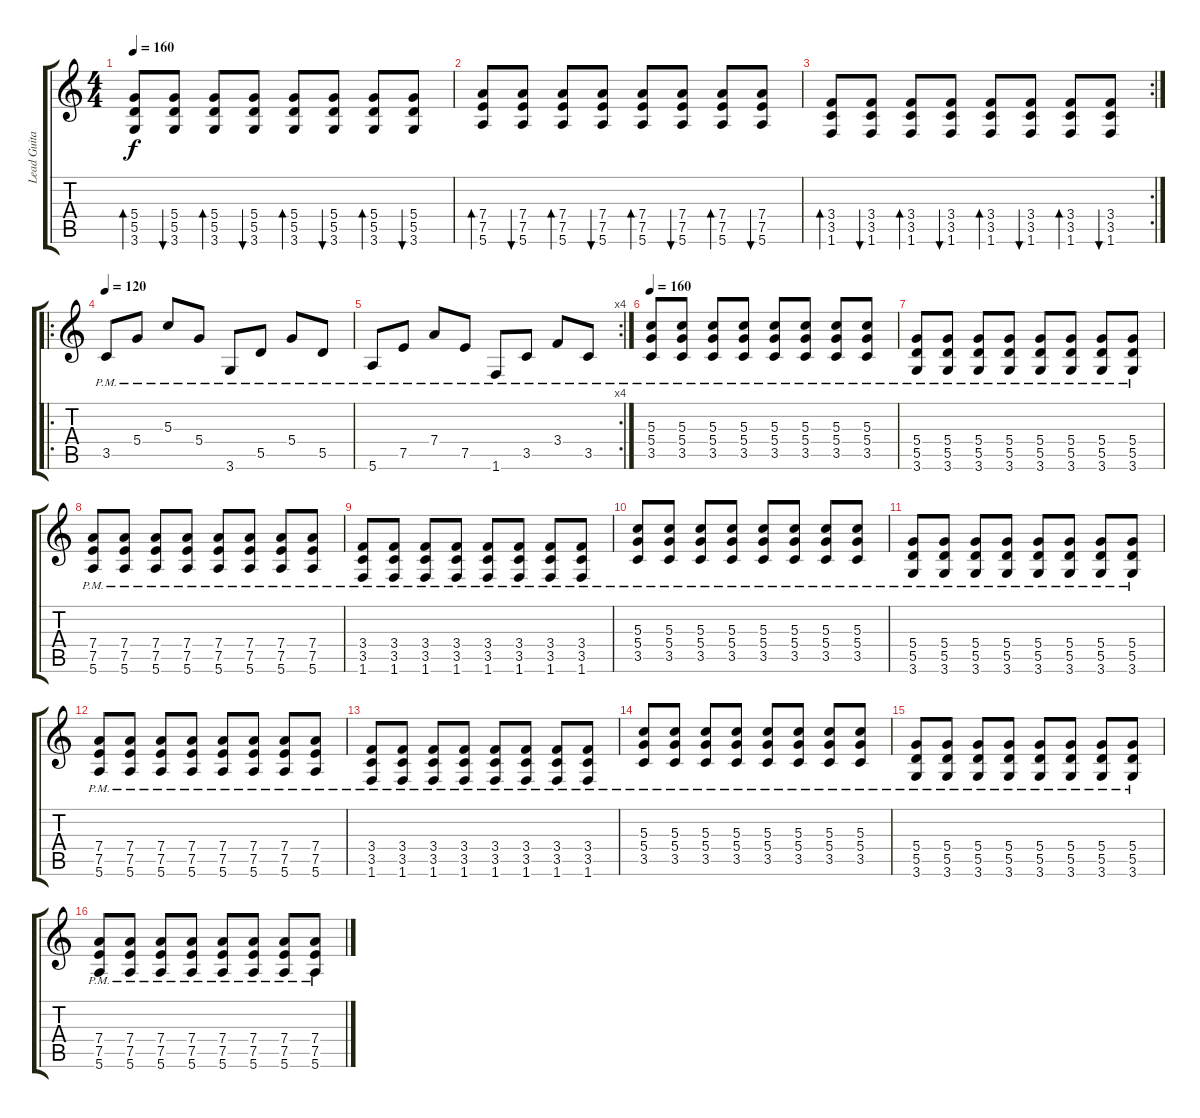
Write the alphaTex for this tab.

\track ("Lead Guitar" "Lead Guita") {instrument distortionguitar}
\staff {score tabs}
\tuning (E4 B3 G3 D3 A2 E2) {hide}
\ts (4 4)
\tempo 160
\clef g2
\ks c
(5.4 5.5 3.6).8{bd 30 dy f} (5.4 5.5 3.6).8{bu 30} (5.4 5.5 3.6).8{bd 30} (5.4 5.5 3.6).8{bu 30} (5.4 5.5 3.6).8{bd 30} (5.4 5.5 3.6).8{bu 30} (5.4 5.5 3.6).8{bd 30} (5.4 5.5 3.6).8{bu 30} |
(7.4 7.5 5.6).8{bd 30} (7.4 7.5 5.6).8{bu 30} (7.4 7.5 5.6).8{bd 30} (7.4 7.5 5.6).8{bu 30} (7.4 7.5 5.6).8{bd 30} (7.4 7.5 5.6).8{bu 30} (7.4 7.5 5.6).8{bd 30} (7.4 7.5 5.6).8{bu 30} |
\rc 2
(3.4 3.5 1.6).8{bd 30} (3.4 3.5 1.6).8{bu 30} (3.4 3.5 1.6).8{bd 30} (3.4 3.5 1.6).8{bu 30} (3.4 3.5 1.6).8{bd 30} (3.4 3.5 1.6).8{bu 30} (3.4 3.5 1.6).8{bd 30} (3.4 3.5 1.6).8{bu 30} |
\ro
\tempo 120
3.5{pm}.8{instrument acousticguitarsteel} 5.4{pm}.8 5.3{pm}.8 5.4{pm}.8 3.6{pm}.8 5.5{pm}.8 5.4{pm}.8 5.5{pm}.8 |
\rc 4
5.6{pm}.8 7.5{pm}.8 7.4{pm}.8 7.5{pm}.8 1.6{pm}.8 3.5{pm}.8 3.4{pm}.8 3.5{pm}.8 |
\tempo 160
(5.3{pm} 5.4{pm} 3.5{pm}).8{instrument distortionguitar} (5.3{pm} 5.4{pm} 3.5{pm}).8 (5.3{pm} 5.4{pm} 3.5{pm}).8 (5.3{pm} 5.4{pm} 3.5{pm}).8 (5.3{pm} 5.4{pm} 3.5{pm}).8 (5.3{pm} 5.4{pm} 3.5{pm}).8 (5.3{pm} 5.4{pm} 3.5{pm}).8 (5.3{pm} 5.4{pm} 3.5{pm}).8 |
(5.4{pm} 5.5{pm} 3.6{pm}).8 (5.4{pm} 5.5{pm} 3.6{pm}).8 (5.4{pm} 5.5{pm} 3.6{pm}).8 (5.4{pm} 5.5{pm} 3.6{pm}).8 (5.4{pm} 5.5{pm} 3.6{pm}).8 (5.4{pm} 5.5{pm} 3.6{pm}).8 (5.4{pm} 5.5{pm} 3.6{pm}).8 (5.4{pm} 5.5{pm} 3.6{pm}).8 |
(7.4{pm} 7.5{pm} 5.6{pm}).8 (7.4{pm} 7.5{pm} 5.6{pm}).8 (7.4{pm} 7.5{pm} 5.6{pm}).8 (7.4{pm} 7.5{pm} 5.6{pm}).8 (7.4{pm} 7.5{pm} 5.6{pm}).8 (7.4{pm} 7.5{pm} 5.6{pm}).8 (7.4{pm} 7.5{pm} 5.6{pm}).8 (7.4{pm} 7.5{pm} 5.6{pm}).8 |
(3.4{pm} 3.5{pm} 1.6{pm}).8 (3.4{pm} 3.5{pm} 1.6{pm}).8 (3.4{pm} 3.5{pm} 1.6{pm}).8 (3.4{pm} 3.5{pm} 1.6{pm}).8 (3.4{pm} 3.5{pm} 1.6{pm}).8 (3.4{pm} 3.5{pm} 1.6{pm}).8 (3.4{pm} 3.5{pm} 1.6{pm}).8 (3.4{pm} 3.5{pm} 1.6{pm}).8 |
(5.3{pm} 5.4{pm} 3.5{pm}).8 (5.3{pm} 5.4{pm} 3.5{pm}).8 (5.3{pm} 5.4{pm} 3.5{pm}).8 (5.3{pm} 5.4{pm} 3.5{pm}).8 (5.3{pm} 5.4{pm} 3.5{pm}).8 (5.3{pm} 5.4{pm} 3.5{pm}).8 (5.3{pm} 5.4{pm} 3.5{pm}).8 (5.3{pm} 5.4{pm} 3.5{pm}).8 |
(5.4{pm} 5.5{pm} 3.6{pm}).8 (5.4{pm} 5.5{pm} 3.6{pm}).8 (5.4{pm} 5.5{pm} 3.6{pm}).8 (5.4{pm} 5.5{pm} 3.6{pm}).8 (5.4{pm} 5.5{pm} 3.6{pm}).8 (5.4{pm} 5.5{pm} 3.6{pm}).8 (5.4{pm} 5.5{pm} 3.6{pm}).8 (5.4{pm} 5.5{pm} 3.6{pm}).8 |
(7.4{pm} 7.5{pm} 5.6{pm}).8 (7.4{pm} 7.5{pm} 5.6{pm}).8 (7.4{pm} 7.5{pm} 5.6{pm}).8 (7.4{pm} 7.5{pm} 5.6{pm}).8 (7.4{pm} 7.5{pm} 5.6{pm}).8 (7.4{pm} 7.5{pm} 5.6{pm}).8 (7.4{pm} 7.5{pm} 5.6{pm}).8 (7.4{pm} 7.5{pm} 5.6{pm}).8 |
(3.4{pm} 3.5{pm} 1.6{pm}).8 (3.4{pm} 3.5{pm} 1.6{pm}).8 (3.4{pm} 3.5{pm} 1.6{pm}).8 (3.4{pm} 3.5{pm} 1.6{pm}).8 (3.4{pm} 3.5{pm} 1.6{pm}).8 (3.4{pm} 3.5{pm} 1.6{pm}).8 (3.4{pm} 3.5{pm} 1.6{pm}).8 (3.4{pm} 3.5{pm} 1.6{pm}).8 |
(5.3{pm} 5.4{pm} 3.5{pm}).8 (5.3{pm} 5.4{pm} 3.5{pm}).8 (5.3{pm} 5.4{pm} 3.5{pm}).8 (5.3{pm} 5.4{pm} 3.5{pm}).8 (5.3{pm} 5.4{pm} 3.5{pm}).8 (5.3{pm} 5.4{pm} 3.5{pm}).8 (5.3{pm} 5.4{pm} 3.5{pm}).8 (5.3{pm} 5.4{pm} 3.5{pm}).8 |
(5.4{pm} 5.5{pm} 3.6{pm}).8 (5.4{pm} 5.5{pm} 3.6{pm}).8 (5.4{pm} 5.5{pm} 3.6{pm}).8 (5.4{pm} 5.5{pm} 3.6{pm}).8 (5.4{pm} 5.5{pm} 3.6{pm}).8 (5.4{pm} 5.5{pm} 3.6{pm}).8 (5.4{pm} 5.5{pm} 3.6{pm}).8 (5.4{pm} 5.5{pm} 3.6{pm}).8 |
(7.4{pm} 7.5{pm} 5.6{pm}).8 (7.4{pm} 7.5{pm} 5.6{pm}).8 (7.4{pm} 7.5{pm} 5.6{pm}).8 (7.4{pm} 7.5{pm} 5.6{pm}).8 (7.4{pm} 7.5{pm} 5.6{pm}).8 (7.4{pm} 7.5{pm} 5.6{pm}).8 (7.4{pm} 7.5{pm} 5.6{pm}).8 (7.4{pm} 7.5{pm} 5.6{pm}).8
